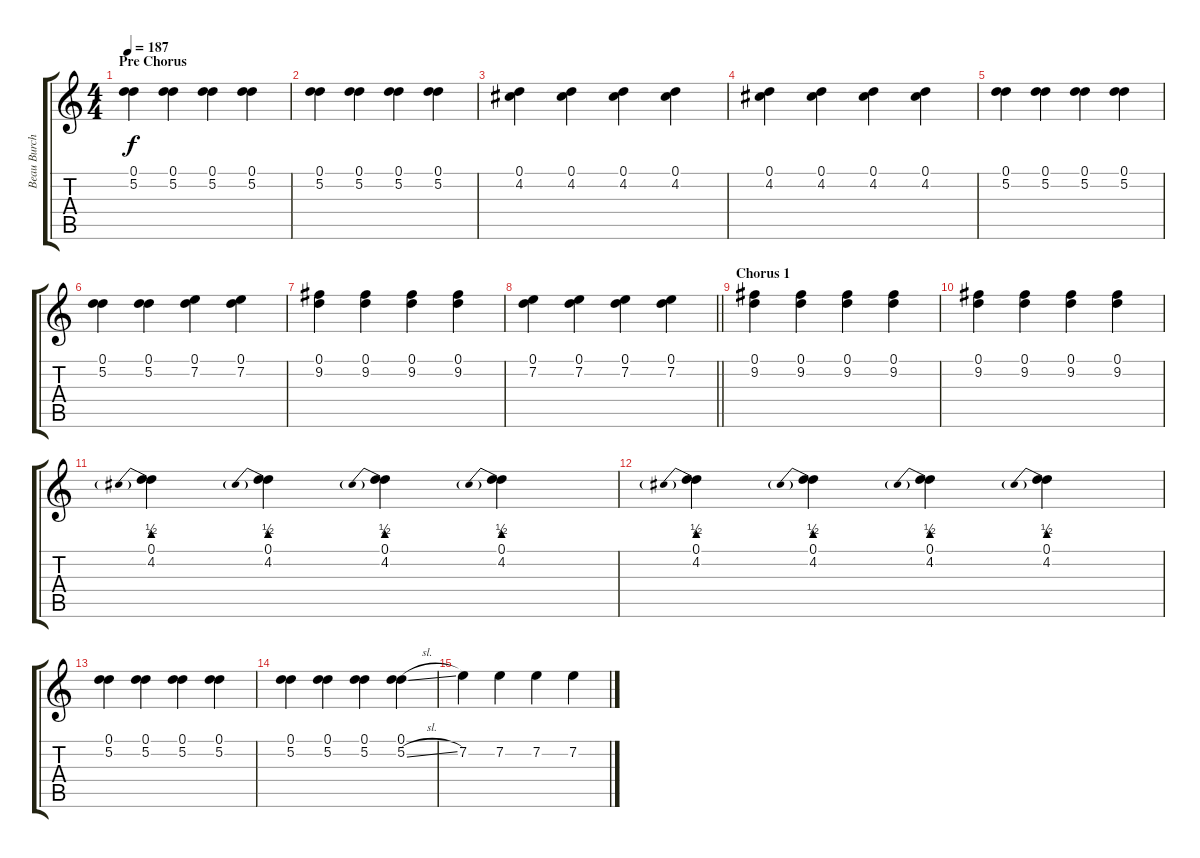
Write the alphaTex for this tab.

\track ("Beau Burchell" "Beau Burch") {instrument overdrivenguitar}
\staff {score tabs}
\tuning (D4 A3 F3 C3 G2 D2) {hide}
\ts (4 4)
\section ("" "Pre Chorus")
\tempo 187
\clef g2
\ks c
(0.1 5.2).4{dy f} (0.1 5.2).4 (0.1 5.2).4 (0.1 5.2).4 |
(0.1 5.2).4 (0.1 5.2).4 (0.1 5.2).4 (0.1 5.2).4 |
(0.1 4.2).4 (0.1 4.2).4 (0.1 4.2).4 (0.1 4.2).4 |
(0.1 4.2).4 (0.1 4.2).4 (0.1 4.2).4 (0.1 4.2).4 |
(0.1 5.2).4 (0.1 5.2).4 (0.1 5.2).4 (0.1 5.2).4 |
(0.1 5.2).4 (0.1 5.2).4 (0.1 7.2).4 (0.1 7.2).4 |
(0.1 9.2).4 (0.1 9.2).4 (0.1 9.2).4 (0.1 9.2).4 |
\barLineRight lightlight
(0.1 7.2).4 (0.1 7.2).4 (0.1 7.2).4 (0.1 7.2).4 |
\section ("" "Chorus 1")
(0.1 9.2).4 (0.1 9.2).4 (0.1 9.2).4 (0.1 9.2).4 |
(0.1 9.2).4 (0.1 9.2).4 (0.1 9.2).4 (0.1 9.2).4 |
(0.1 4.2{be (prebend 0 2 60 2)}).4 (0.1 4.2{be (prebend 0 2 60 2)}).4 (0.1 4.2{be (prebend 0 2 60 2)}).4 (0.1 4.2{be (prebend 0 2 60 2)}).4 |
(0.1 4.2{be (prebend 0 2 60 2)}).4 (0.1 4.2{be (prebend 0 2 60 2)}).4 (0.1 4.2{be (prebend 0 2 60 2)}).4 (0.1 4.2{be (prebend 0 2 60 2)}).4 |
(0.1 5.2).4 (0.1 5.2).4 (0.1 5.2).4 (0.1 5.2).4 |
(0.1 5.2).4 (0.1 5.2).4 (0.1 5.2).4 (0.1 5.2{sl}).4 |
7.2.4 7.2.4 7.2.4 7.2.4
